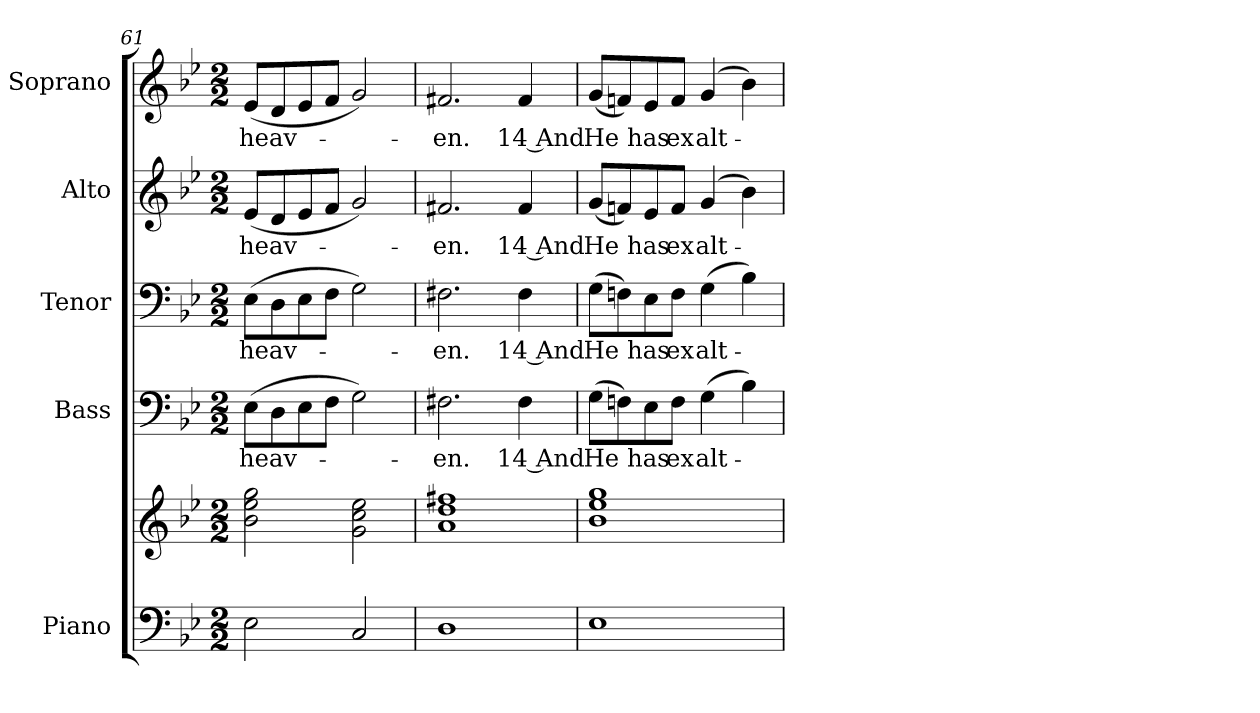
**kern	**kern	**kern	**text	**kern	**text	**kern	**text	**kern	**text
*part5	*part5	*part4	*part4	*part3	*part3	*part2	*part2	*part1	*part1
*staff6	*staff5	*staff4	*staff4	*staff3	*staff3	*staff2	*staff2	*staff1	*staff1
*I"Piano	*	*I"Bass	*	*I"Tenor	*	*I"Alto	*	*I"Soprano	*
*I'Pno.	*	*I'B.	*	*I'T.	*	*I'A.	*	*I'S.	*
!!LO:PB:g=z
*clefF4	*clefG2	*clefF4	*	*clefF4	*	*clefG2	*	*clefG2	*
*k[b-e-]	*k[b-e-]	*k[b-e-]	*	*k[b-e-]	*	*k[b-e-]	*	*k[b-e-]	*
*B-:	*B-:	*B-:	*	*B-:	*	*B-:	*	*B-:	*
*M2/2	*M2/2	*M2/2	*	*M2/2	*	*M2/2	*	*M2/2	*
=61	=61	=61	=61	=61	=61	=61	=61	=61	=61
!	!	!	!LO:LY:b:color=#000000	!	!	!	!	!	!
!	!	!	!	!	!LO:LY:b:color=#000000	!	!	!	!
!	!	!	!	!	!	!	!LO:LY:b:color=#000000	!	!
!	!	!	!	!	!	!	!	!	!LO:LY:b:color=#000000
2E-i\	2b-i\ 2ee-i 2ggi	(8E-i\L	heav-	(8E-i\L	heav-	(8e-i/L	heav-	(8e-i/L	heav-
.	.	8Di\	.	8Di\	.	8di/	.	8di/	.
.	.	8E-i\	.	8E-i\	.	8e-i/	.	8e-i/	.
.	.	8Fi\J	.	8Fi\J	.	8fi/J	.	8fi/J	.
2Ci/	2gi\ 2cci 2ee-i	2Gi\)	.	2Gi\)	.	2gi/)	.	2gi/)	.
=62	=62	=62	=62	=62	=62	=62	=62	=62	=62
!	!	!	!LO:LY:b:color=#000000	!	!	!	!	!	!
!	!	!	!	!	!LO:LY:b:color=#000000	!	!	!	!
!	!	!	!	!	!	!	!LO:LY:b:color=#000000	!	!
!	!	!	!	!	!	!	!	!	!LO:LY:b:color=#000000
1Di	1ai 1ddi 1ff#Xi	2.F#Xi\	-en.	2.F#Xi\	-en.	2.f#Xi/	-en.	2.f#Xi/	-en.
!	!	!	!LO:LY:b:color=#000000	!	!	!	!	!	!
!	!	!	!	!	!LO:LY:b:color=#000000	!	!	!	!
!	!	!	!	!	!	!	!LO:LY:b:color=#000000	!	!
!	!	!	!	!	!	!	!	!	!LO:LY:b:color=#000000
.	.	4F#i\	14 And	4F#i\	14 And	4f#i/	14 And	4f#i/	14 And
=63	=63	=63	=63	=63	=63	=63	=63	=63	=63
!	!	!	!LO:LY:b:color=#000000	!	!	!	!	!	!
!	!	!	!	!	!LO:LY:b:color=#000000	!	!	!	!
!	!	!	!	!	!	!	!LO:LY:b:color=#000000	!	!
!	!	!	!	!	!	!	!	!	!LO:LY:b:color=#000000
1E-i	1b-i 1ee-i 1ggi	(8Gi\L	He	(8Gi\L	He	(8gi/L	He	(8gi/L	He
.	.	8Fni\)	.	8Fni\)	.	8fni/)	.	8fni/)	.
!	!	!	!LO:LY:b:color=#000000	!	!	!	!	!	!
!	!	!	!	!	!LO:LY:b:color=#000000	!	!	!	!
!	!	!	!	!	!	!	!LO:LY:b:color=#000000	!	!
!	!	!	!	!	!	!	!	!	!LO:LY:b:color=#000000
.	.	8E-i\	has	8E-i\	has	8e-i/	has	8e-i/	has
!	!	!	!LO:LY:b:color=#000000	!	!	!	!	!	!
!	!	!	!	!	!LO:LY:b:color=#000000	!	!	!	!
!	!	!	!	!	!	!	!LO:LY:b:color=#000000	!	!
!	!	!	!	!	!	!	!	!	!LO:LY:b:color=#000000
.	.	8Fi\J	ex	8Fi\J	ex	8fi/J	ex	8fi/J	ex
!	!	!	!LO:LY:b:color=#000000	!	!	!	!	!	!
!	!	!	!	!	!LO:LY:b:color=#000000	!	!	!	!
!	!	!	!	!	!	!	!LO:LY:b:color=#000000	!	!
!	!	!	!	!	!	!	!	!	!LO:LY:b:color=#000000
.	.	(4Gi\	alt-	(4Gi\	alt-	(4gi/	alt-	(4gi/	alt-
.	.	4B-i\)	.	4B-i\)	.	4b-i\)	.	4b-i\)	.
=	=	=	=	=	=	=	=	=	=
*-	*-	*-	*-	*-	*-	*-	*-	*-	*-
